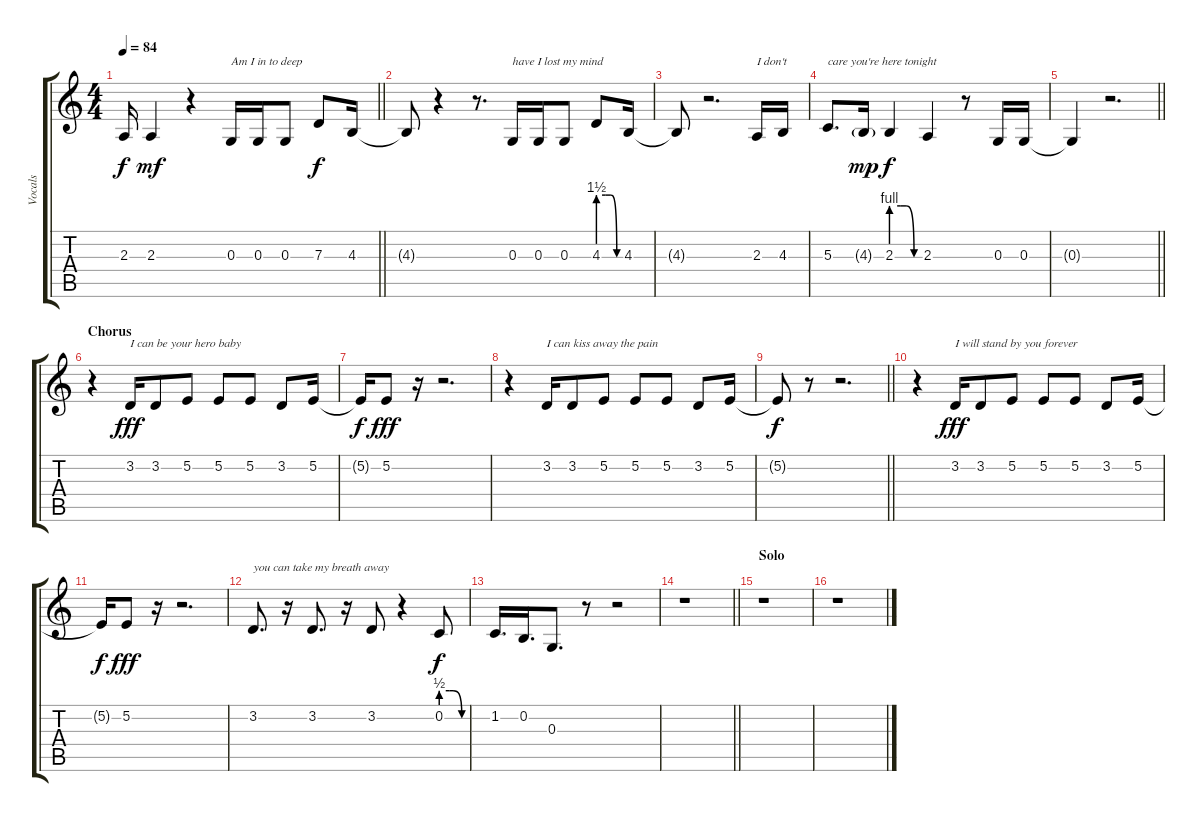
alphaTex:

\track ("Vocals" "Vocals") {instrument oboe}
\staff {score tabs}
\tuning (E4 B3 G3 D3 A2 E2) {hide}
\ts (4 4)
\tempo 84
\clef g2
\barLineRight lightlight
\ks c
2.3{t}.16{dy f} 2.3.4{dy mf} r.4 0.3.16{txt "Am I in to deep"} 0.3.16 0.3.8 7.3.8{dy f} 4.3.16 |
4.3{t}.8 r.4 r.8{d} 0.3.16{txt "have I lost my mind"} 0.3.16 0.3.8 4.3{be (custom 0 6 20 6 34 6 50 0 60 0)}.8 4.3.16 |
4.3{t}.8 r.2{d} 2.3.16{txt "I don't"} 4.3.16 |
5.3.8{d txt "care you're here tonight"} 4.3{g}.16{dy mp} 2.3{be (custom 0 4 20 4 31 4 48 0 60 0)}.4{dy f} 2.3.4 r.8 0.3.16 0.3.16 |
\barLineRight lightlight
0.3{t}.4 r.2{d} |
\section ("" "Chorus")
r.4 3.2.16{txt "I can be your hero baby" dy fff} 3.2.8 5.2.8 5.2.8 5.2.8 3.2.8 5.2.16 |
5.2{t}.16{dy f} 5.2.8{dy fff} r.16 r.2{d} |
r.4 3.2.16{txt "I can kiss away the pain"} 3.2.8 5.2.8 5.2.8 5.2.8 3.2.8 5.2.16 |
\barLineRight lightlight
5.2{t}.8{dy f} r.8 r.2{d} |
r.4 3.2.16{txt "I will stand by you forever" dy fff} 3.2.8 5.2.8 5.2.8 5.2.8 3.2.8 5.2.16 |
5.2{t}.16{dy f} 5.2.8{dy fff} r.16 r.2{d} |
3.2.8{d txt "you can take my breath away"} r.16 3.2.8{d} r.16 3.2.8 r.4 0.2{be (custom 0 2 20 2 29 2 50 0 55 0 60 0)}.8{dy f} |
1.2.16{d} 0.2.16{d} 0.3.8{d} r.8 r.2 |
\barLineRight lightlight
r.1 |
\section ("" "Solo")
r.1 |
r.1
